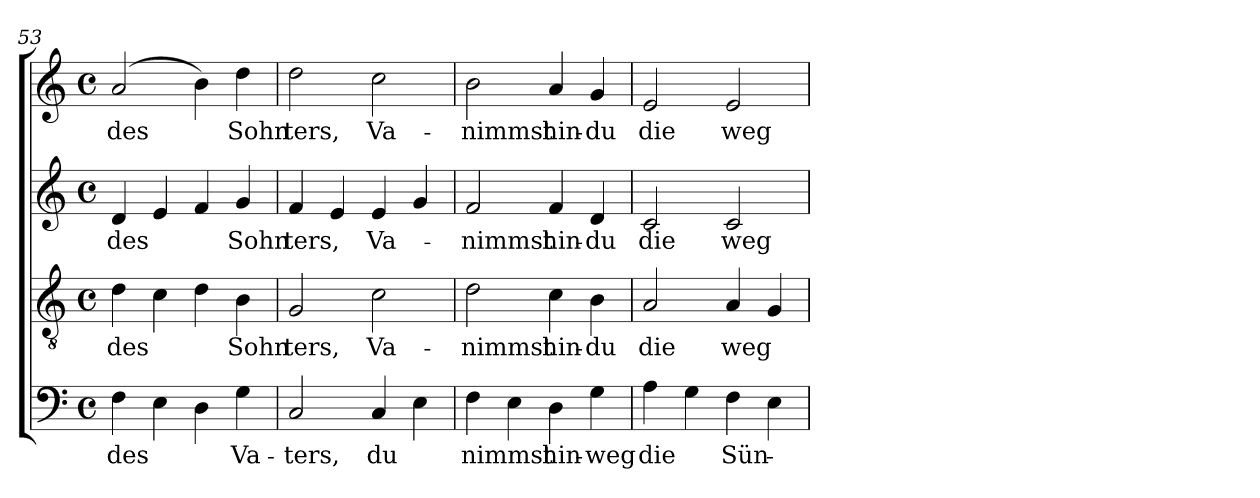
**kern	**text	**kern	**text	**kern	**text	**kern	**text	**dynam
*part1	*part1	*part1	*part1	*part1	*part1	*part1	*part1	*part1
*staff4	*staff4	*staff3	*staff3	*staff2	*staff2	*staff1	*staff1	*staff1/2/3/4
*clefF4	*	*clefGv2	*	*clefG2	*	*clefG2	*	*
*k[]	*	*k[]	*	*k[]	*	*k[]	*	*
*C:	*	*C:	*	*C:	*	*C:	*	*
*M4/4	*	*M4/4	*	*M4/4	*	*M4/4	*	*
*met(c)	*	*met(c)	*	*met(c)	*	*met(c)	*	*
=53	=53	=53	=53	=53	=53	=53	=53	=53
!	!LO:LY:b	!	!LO:LY:b	!	!LO:LY:b	!	!LO:LY:b	!
4F\	des	4d\	des	4d/	des	(2a/	des	.
4E\	.	4c\	.	4e/	.	.	.	.
4D\	.	4d\	.	4f/	.	4b\)	.	.
!	!LO:LY:b	!	!LO:LY:b	!	!LO:LY:b	!	!LO:LY:b	!
4G\	Va-	4B\	Sohn	4g/	Sohn	4dd\	Sohn	.
=54	=54	=54	=54	=54	=54	=54	=54	=54
!	!LO:LY:b	!	!LO:LY:b	!	!LO:LY:b	!	!LO:LY:b	!
2C/	-ters,	2G/	-ters,	4f/	-ters,	2dd\	-ters,	.
.	.	.	.	4e/	.	.	.	.
!	!LO:LY:b	!	!LO:LY:b	!	!LO:LY:b	!	!LO:LY:b	!
4C/	du	2c\	Va-	4e/	Va-	2cc\	Va-	.
4E\	.	.	.	4g/	.	.	.	.
=55	=55	=55	=55	=55	=55	=55	=55	=55
!	!LO:LY:b	!	!LO:LY:b	!	!LO:LY:b	!	!LO:LY:b	!LO:DY:a=4
!	!	!	!	!	!	!	!	!LO:DY:n=1:a=3
!	!	!	!	!	!	!	!	!LO:DY:n=2:a=2
!	!	!	!	!	!	!	!	!LO:DY:n=3:a
4F\	nimmst	2d\	nimmst	2f/	nimmst	2b\	nimmst	mf mf mf mf
4E\	.	.	.	.	.	.	.	.
!	!LO:LY:b	!	!LO:LY:b	!	!LO:LY:b	!	!LO:LY:b	!
4D\	hin-	4c\	hin-	4f/	hin-	4a/	hin-	.
!	!LO:LY:b	!	!LO:LY:b	!	!LO:LY:b	!	!LO:LY:b	!
4G\	-weg	4B\	-du	4d/	-du	4g/	-du	.
=56	=56	=56	=56	=56	=56	=56	=56	=56
!	!LO:LY:b	!	!LO:LY:b	!	!LO:LY:b	!	!LO:LY:b	!
4A\	die	2A/	die	2c/	die	2e/	die	.
4G\	.	.	.	.	.	.	.	.
!	!LO:LY:b	!	!LO:LY:b	!	!LO:LY:b	!	!LO:LY:b	!
4F\	Sün-	4A/	weg	2c/	weg	2e/	weg	.
4E\	.	4G/	.	.	.	.	.	.
=	=	=	=	=	=	=	=	=
*-	*-	*-	*-	*-	*-	*-	*-	*-
